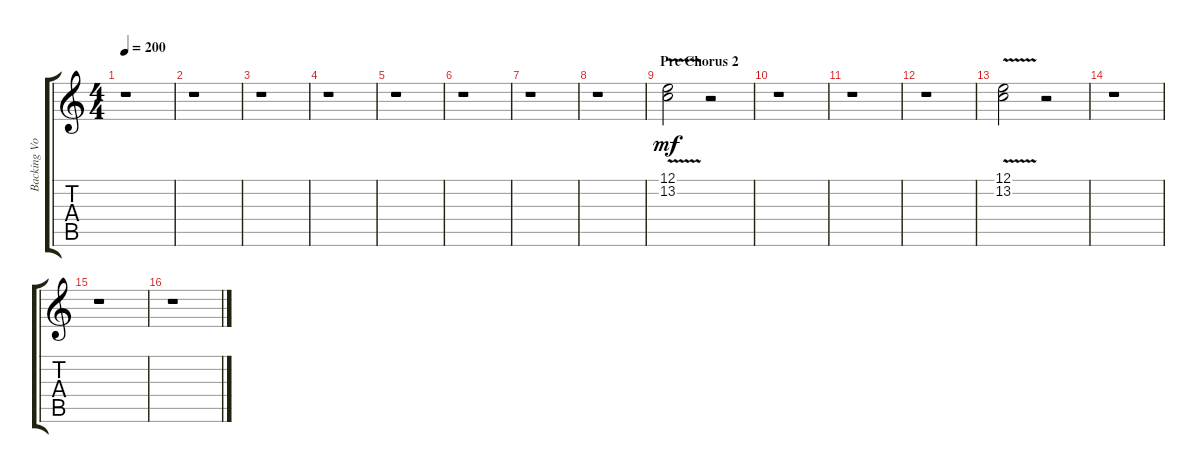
\track ("Backing Vocals" "Backing Vo") {instrument choiraahs}
\staff {score tabs}
\tuning (E4 B3 G3 D3 A2 E2) {hide}
\ts (4 4)
\tempo 200
\clef g2
\ks c
r.1{dy f} |
r.1 |
r.1 |
r.1 |
r.1 |
r.1 |
r.1 |
r.1 |
\section ("" "Pre Chorus 2")
(12.1 13.2{v}).2{dy mf} r.2 |
r.1 |
r.1 |
r.1 |
(12.1 13.2{v}).2 r.2 |
r.1 |
r.1 |
r.1
